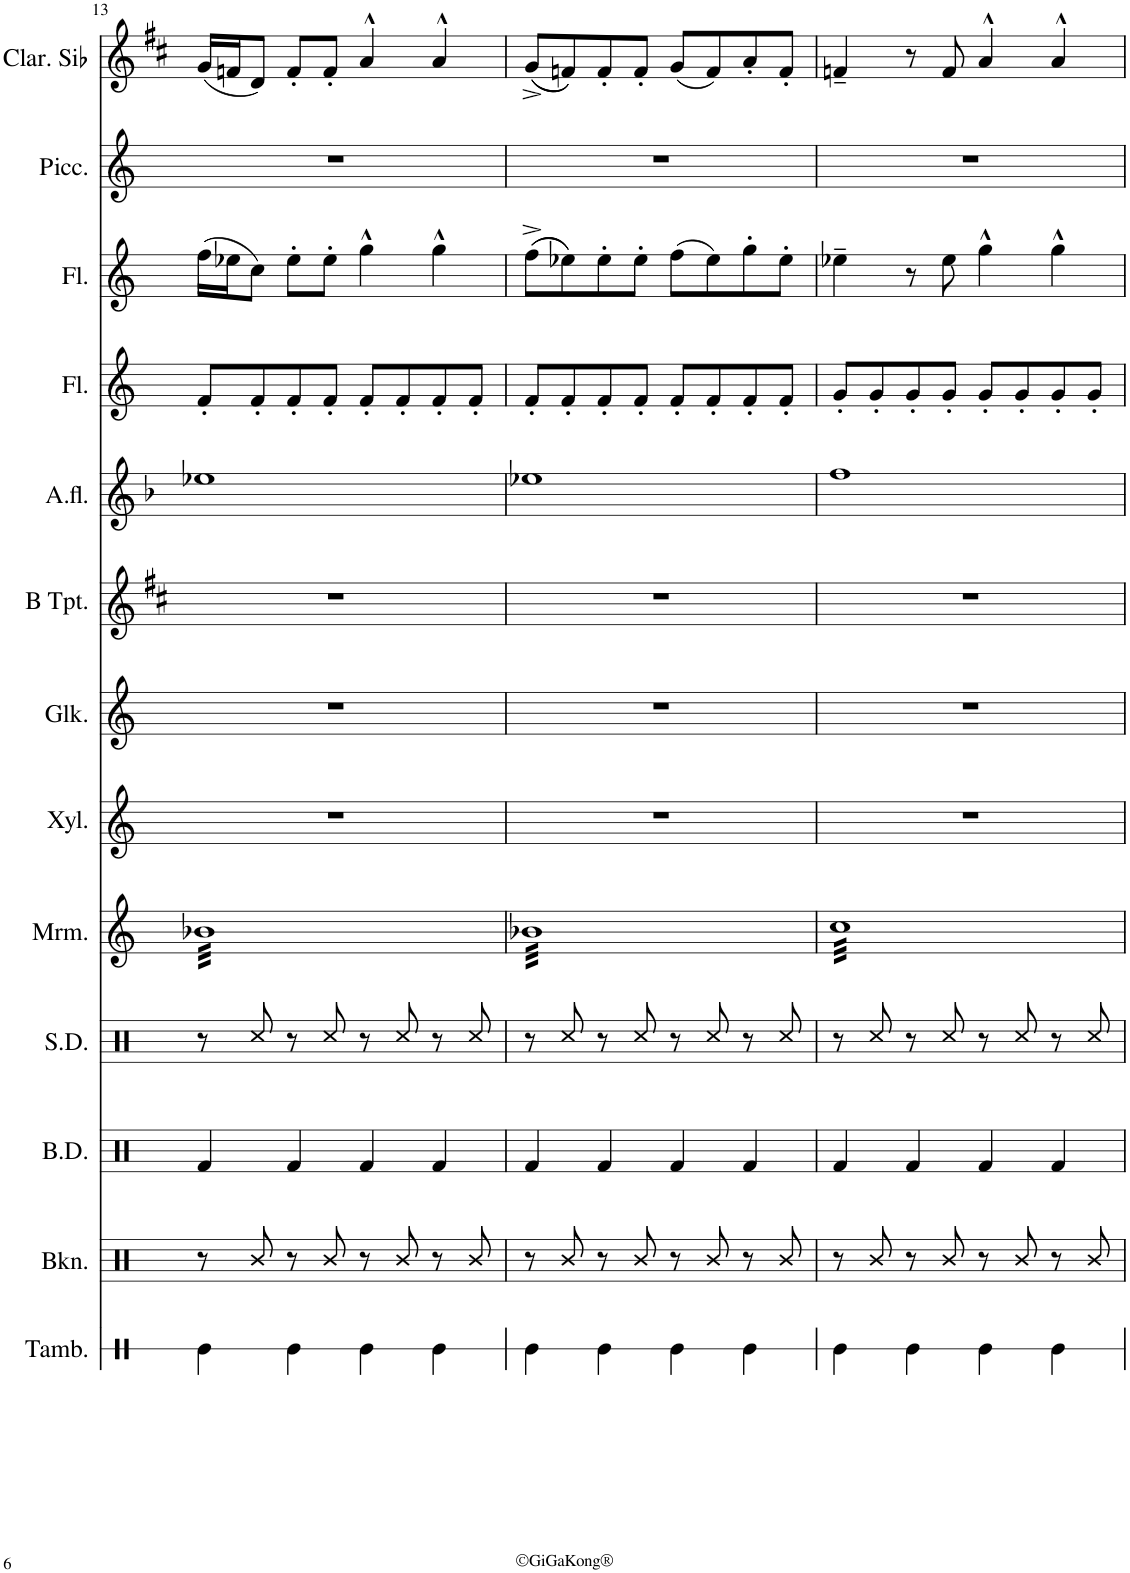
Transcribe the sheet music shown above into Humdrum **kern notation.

**kern	**kern	**kern	**kern	**kern	**kern	**kern	**kern	**kern	**kern	**kern	**kern	**kern
*part13	*part12	*part11	*part10	*part9	*part8	*part7	*part6	*part5	*part4	*part3	*part2	*part1
*staff13	*staff12	*staff11	*staff10	*staff9	*staff8	*staff7	*staff6	*staff5	*staff4	*staff3	*staff2	*staff1
*I"Tamburin	*I"Becken	*I"Bass Drums	*I"Snare Drum	*I"Marimba	*I"Xylophon	*I"Glockenspiel	*I"B Trompete	*I"Altflöte	*I"Flöte 2	*I"Flöte 1	*I"Piccoloflöte	*I"Clarinette en Sib
*I'Tamb.	*I'Bkn.	*I'B.D.	*I'S.D.	*I'Mrm.	*I'Xyl.	*I'Glk.	*I'B Tpt.	*I'A.fl.	*I'Fl.	*I'Fl.	*I'Picc.	*I'Clar. Sib
!!LO:PB:g=z
*clefX	*clefX	*clefX	*clefX	*clefG2	*clefG2	*clefG2	*clefG2	*clefG2	*clefG2	*clefG2	*clefG2	*clefG2
*	*	*	*	*	*Trd-7c-12	*Trd-14c-24	*Trd1c2	*Trd3c5	*	*	*Trd-7c-12	*Trd1c2
*k[]	*k[]	*k[]	*k[]	*k[]	*k[]	*k[]	*k[f#c#]	*k[b-]	*k[]	*k[]	*k[]	*k[f#c#]
*M4/4	*M4/4	*M4/4	*M4/4	*M4/4	*M4/4	*M4/4	*M4/4	*M4/4	*M4/4	*M4/4	*M4/4	*M4/4
=13	=13	=13	=13	=13	=13	=13	=13	=13	=13	=13	=13	=13
*	*	*	*	*tremolo	*	*	*	*	*	*	*	*
4Re\	8r	4Rf/	8r	32b-XLLL	1r	1r	1r	1ee-X	8f'/L	(16ff\LL	1r	(16g/LL
.	.	.	.	32b-X	.	.	.	.	.	.	.	.
.	.	.	.	32b-X	.	.	.	.	.	16ee-X\J	.	16fn/J
.	.	.	.	32b-X	.	.	.	.	.	.	.	.
.	8R/	.	8Rcc/	32b-X	.	.	.	.	8f'/	8cc\J)	.	8d/J)
.	.	.	.	32b-X	.	.	.	.	.	.	.	.
.	.	.	.	32b-X	.	.	.	.	.	.	.	.
.	.	.	.	32b-X	.	.	.	.	.	.	.	.
4Re\	8r	4Rf/	8r	32b-X	.	.	.	.	8f'/	8ee-'\L	.	8f'/L
.	.	.	.	32b-X	.	.	.	.	.	.	.	.
.	.	.	.	32b-X	.	.	.	.	.	.	.	.
.	.	.	.	32b-X	.	.	.	.	.	.	.	.
.	8R/	.	8Rcc/	32b-X	.	.	.	.	8f'/J	8ee-'\J	.	8f'/J
.	.	.	.	32b-X	.	.	.	.	.	.	.	.
.	.	.	.	32b-X	.	.	.	.	.	.	.	.
.	.	.	.	32b-X	.	.	.	.	.	.	.	.
4Re\	8r	4Rf/	8r	32b-X	.	.	.	.	8f'/L	4gg^^\	.	4a^^/
.	.	.	.	32b-X	.	.	.	.	.	.	.	.
.	.	.	.	32b-X	.	.	.	.	.	.	.	.
.	.	.	.	32b-X	.	.	.	.	.	.	.	.
.	8R/	.	8Rcc/	32b-X	.	.	.	.	8f'/	.	.	.
.	.	.	.	32b-X	.	.	.	.	.	.	.	.
.	.	.	.	32b-X	.	.	.	.	.	.	.	.
.	.	.	.	32b-X	.	.	.	.	.	.	.	.
4Re\	8r	4Rf/	8r	32b-X	.	.	.	.	8f'/	4gg^^\	.	4a^^/
.	.	.	.	32b-X	.	.	.	.	.	.	.	.
.	.	.	.	32b-X	.	.	.	.	.	.	.	.
.	.	.	.	32b-X	.	.	.	.	.	.	.	.
.	8R/	.	8Rcc/	32b-X	.	.	.	.	8f'/J	.	.	.
.	.	.	.	32b-X	.	.	.	.	.	.	.	.
.	.	.	.	32b-X	.	.	.	.	.	.	.	.
.	.	.	.	32b-XJJJ	.	.	.	.	.	.	.	.
=14	=14	=14	=14	=14	=14	=14	=14	=14	=14	=14	=14	=14
4Re\	8r	4Rf/	8r	32b-XLLL	1r	1r	1r	1ee-X	8f'/L	((8ff^\L	1r	((8g^/L
.	.	.	.	32b-X	.	.	.	.	.	.	.	.
.	.	.	.	32b-X	.	.	.	.	.	.	.	.
.	.	.	.	32b-X	.	.	.	.	.	.	.	.
.	8R/	.	8Rcc/	32b-X	.	.	.	.	8f'/	8ee-X\))	.	8fn/))
.	.	.	.	32b-X	.	.	.	.	.	.	.	.
.	.	.	.	32b-X	.	.	.	.	.	.	.	.
.	.	.	.	32b-X	.	.	.	.	.	.	.	.
4Re\	8r	4Rf/	8r	32b-X	.	.	.	.	8f'/	8ee-'\	.	8f'/
.	.	.	.	32b-X	.	.	.	.	.	.	.	.
.	.	.	.	32b-X	.	.	.	.	.	.	.	.
.	.	.	.	32b-X	.	.	.	.	.	.	.	.
.	8R/	.	8Rcc/	32b-X	.	.	.	.	8f'/J	8ee-'\J	.	8f'/J
.	.	.	.	32b-X	.	.	.	.	.	.	.	.
.	.	.	.	32b-X	.	.	.	.	.	.	.	.
.	.	.	.	32b-X	.	.	.	.	.	.	.	.
4Re\	8r	4Rf/	8r	32b-X	.	.	.	.	8f'/L	(8ff\L	.	(8g/L
.	.	.	.	32b-X	.	.	.	.	.	.	.	.
.	.	.	.	32b-X	.	.	.	.	.	.	.	.
.	.	.	.	32b-X	.	.	.	.	.	.	.	.
.	8R/	.	8Rcc/	32b-X	.	.	.	.	8f'/	8ee-\)	.	8f/)
.	.	.	.	32b-X	.	.	.	.	.	.	.	.
.	.	.	.	32b-X	.	.	.	.	.	.	.	.
.	.	.	.	32b-X	.	.	.	.	.	.	.	.
4Re\	8r	4Rf/	8r	32b-X	.	.	.	.	8f'/	8gg'\	.	8a'/
.	.	.	.	32b-X	.	.	.	.	.	.	.	.
.	.	.	.	32b-X	.	.	.	.	.	.	.	.
.	.	.	.	32b-X	.	.	.	.	.	.	.	.
.	8R/	.	8Rcc/	32b-X	.	.	.	.	8f'/J	8ee-'\J	.	8f'/J
.	.	.	.	32b-X	.	.	.	.	.	.	.	.
.	.	.	.	32b-X	.	.	.	.	.	.	.	.
.	.	.	.	32b-XJJJ	.	.	.	.	.	.	.	.
=15	=15	=15	=15	=15	=15	=15	=15	=15	=15	=15	=15	=15
4Re\	8r	4Rf/	8r	32ccLLL	1r	1r	1r	1ff	8g'/L	4ee-X~\	1r	4fn~/
.	.	.	.	32cc	.	.	.	.	.	.	.	.
.	.	.	.	32cc	.	.	.	.	.	.	.	.
.	.	.	.	32cc	.	.	.	.	.	.	.	.
.	8R/	.	8Rcc/	32cc	.	.	.	.	8g'/	.	.	.
.	.	.	.	32cc	.	.	.	.	.	.	.	.
.	.	.	.	32cc	.	.	.	.	.	.	.	.
.	.	.	.	32cc	.	.	.	.	.	.	.	.
4Re\	8r	4Rf/	8r	32cc	.	.	.	.	8g'/	8r	.	8r
.	.	.	.	32cc	.	.	.	.	.	.	.	.
.	.	.	.	32cc	.	.	.	.	.	.	.	.
.	.	.	.	32cc	.	.	.	.	.	.	.	.
.	8R/	.	8Rcc/	32cc	.	.	.	.	8g'/J	8ee-\	.	8f/
.	.	.	.	32cc	.	.	.	.	.	.	.	.
.	.	.	.	32cc	.	.	.	.	.	.	.	.
.	.	.	.	32cc	.	.	.	.	.	.	.	.
4Re\	8r	4Rf/	8r	32cc	.	.	.	.	8g'/L	4gg^^\	.	4a^^/
.	.	.	.	32cc	.	.	.	.	.	.	.	.
.	.	.	.	32cc	.	.	.	.	.	.	.	.
.	.	.	.	32cc	.	.	.	.	.	.	.	.
.	8R/	.	8Rcc/	32cc	.	.	.	.	8g'/	.	.	.
.	.	.	.	32cc	.	.	.	.	.	.	.	.
.	.	.	.	32cc	.	.	.	.	.	.	.	.
.	.	.	.	32cc	.	.	.	.	.	.	.	.
4Re\	8r	4Rf/	8r	32cc	.	.	.	.	8g'/	4gg^^\	.	4a^^/
.	.	.	.	32cc	.	.	.	.	.	.	.	.
.	.	.	.	32cc	.	.	.	.	.	.	.	.
.	.	.	.	32cc	.	.	.	.	.	.	.	.
.	8R/	.	8Rcc/	32cc	.	.	.	.	8g'/J	.	.	.
.	.	.	.	32cc	.	.	.	.	.	.	.	.
.	.	.	.	32cc	.	.	.	.	.	.	.	.
.	.	.	.	32ccJJJ	.	.	.	.	.	.	.	.
*	*	*	*	*Xtremolo	*	*	*	*	*	*	*	*
=	=	=	=	=	=	=	=	=	=	=	=	=
*-	*-	*-	*-	*-	*-	*-	*-	*-	*-	*-	*-	*-
